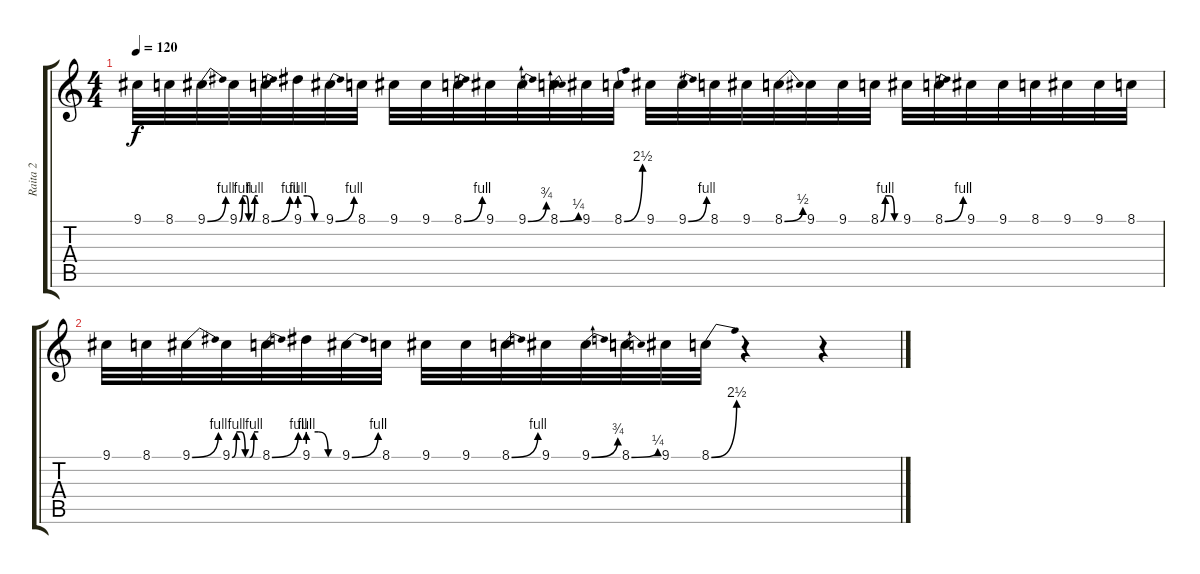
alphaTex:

\track ("Raita 2" "Raita 2") {instrument synthvoice}
\staff {score tabs}
\tuning (E4 B3 G3 D3 A2 E2) {hide}
\ts (4 4)
\tempo 120
\clef g2
\ks c
9.1.32{dy f instrument synthvoice} 8.1.32 9.1{be (bend 0 0 60 4)}.32 9.1{be (custom 0 0 10 4 20 4 30 0 40 0 50 4 60 4)}.32 8.1{be (bend 0 0 60 4)}.32 9.1{be (custom 0 4 20 4 40 0 60 0)}.32 9.1{be (bend 0 0 60 4)}.32 8.1.32 9.1.32 9.1.32 8.1{be (bend 0 0 60 4)}.32 9.1.32 9.1{be (bend 0 0 60 3)}.32 8.1{be (bend 0 0 60 1)}.32 9.1.32 8.1{be (bend 0 0 60 10)}.32 9.1.32 9.1{be (bend 0 0 60 4)}.32 8.1.32 9.1.32 8.1{be (bend 0 0 60 2)}.32 9.1.32 9.1.32 8.1{be (custom 0 0 15 4 30 4 45 0 60 0)}.32 9.1.32 8.1{be (bend 0 0 60 4)}.32 9.1.32 9.1.32 8.1.32 9.1.32 9.1.32 8.1.32 |
9.1.32 8.1.32 9.1{be (bend 0 0 60 4)}.32 9.1{be (custom 0 0 10 4 20 4 30 0 40 0 50 4 60 4)}.32 8.1{be (bend 0 0 60 4)}.32 9.1{be (custom 0 4 20 4 40 0 60 0)}.32 9.1{be (bend 0 0 60 4)}.32 8.1.32 9.1.32 9.1.32 8.1{be (bend 0 0 60 4)}.32 9.1.32 9.1{be (bend 0 0 60 3)}.32 8.1{be (bend 0 0 60 1)}.32 9.1.32 8.1{be (bend 0 0 60 10)}.32 r.4 r.4
